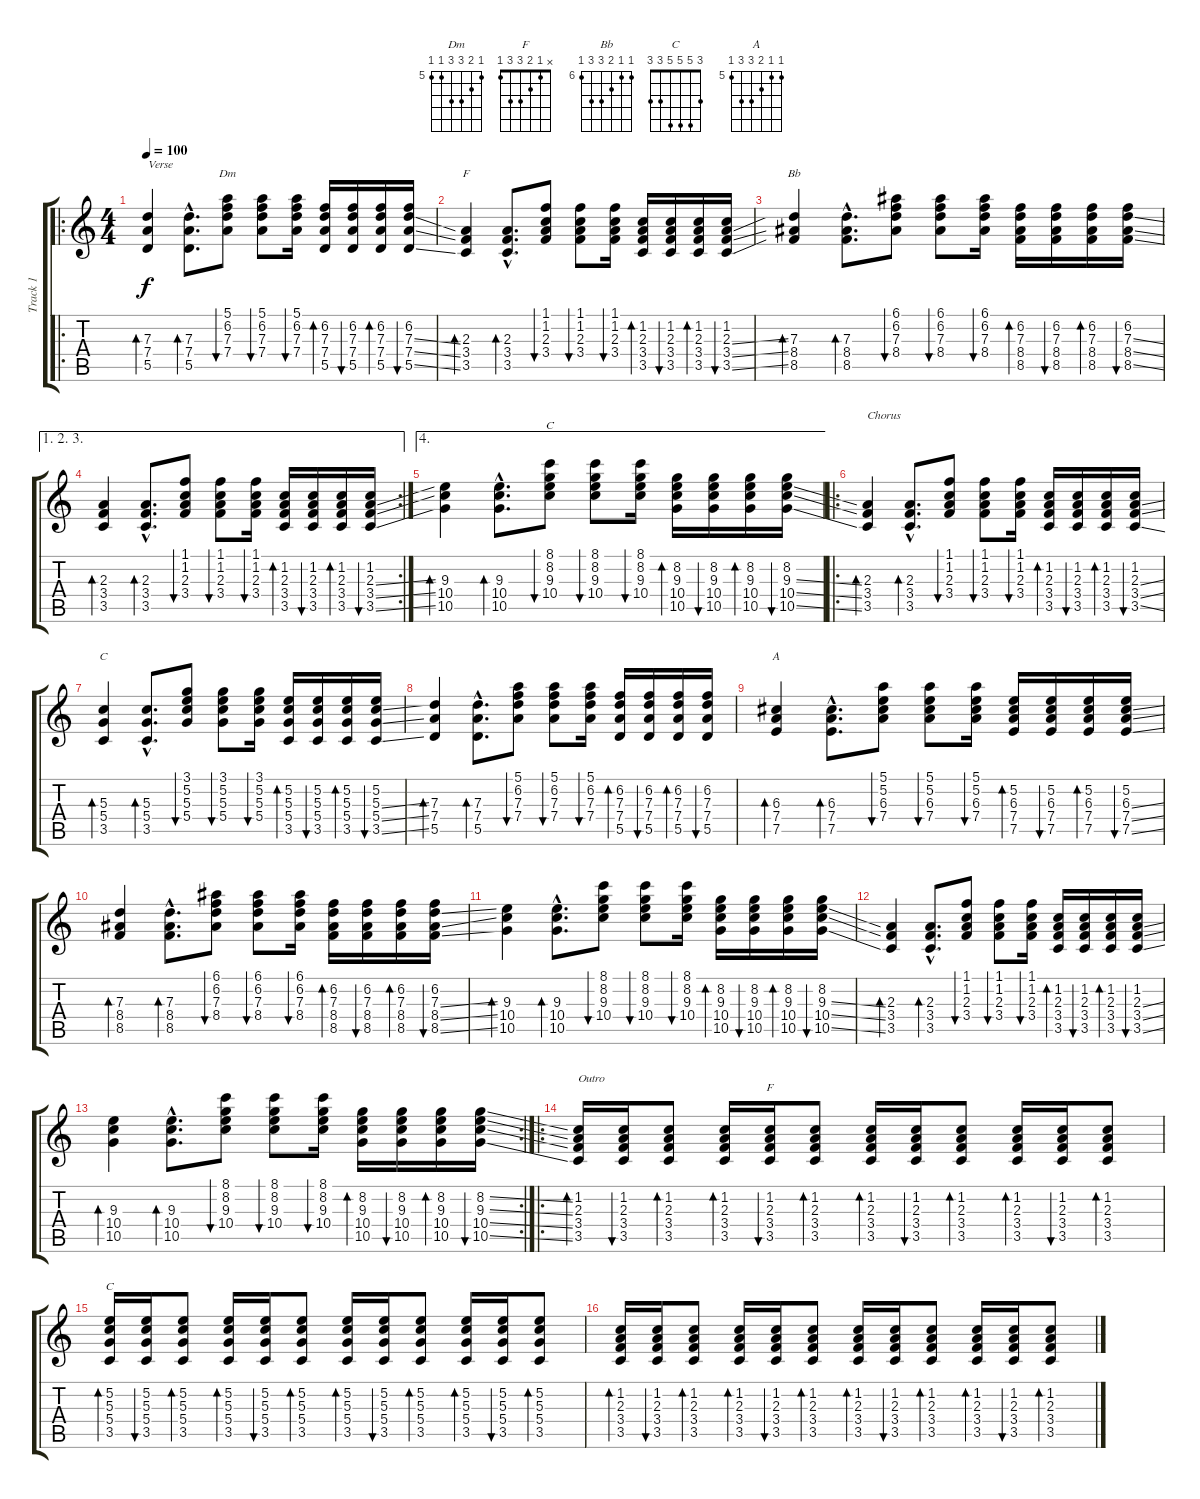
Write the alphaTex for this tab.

\track ("Track 1" "Track 1") {instrument acousticguitarnylon}
\staff {score tabs}
\tuning (E4 B3 G3 D3 A2 E2) {hide}
\chord ("Dm" 5 6 7 7 5 5) {firstfret 5}
\chord ("F" 1 1 2 3 3 1)
\chord ("Bb" 6 6 7 8 8 6) {firstfret 6}
\chord ("C" 8 8 9 10 10 8) {firstfret 8}
\chord ("C" 3 5 5 5 3 x)
\chord ("A" 5 5 6 7 7 5) {firstfret 5}
\chord ("F" x 1 2 3 3 1)
\chord ("C" 3 5 5 5 3 3)
\ro
\ts (4 4)
\tempo 100
\clef g2
\ks c
(7.3 7.4 5.5).4{bd 60 txt "Verse" dy f instrument acousticguitarnylon} (7.3{hac} 7.4{hac} 5.5{hac}).8{d bd 60} (5.1 6.2 7.3 7.4).8{bu 60 ch "Dm"} (5.1 6.2 7.3 7.4).8{bu 60} (5.1 6.2 7.3 7.4).16{bu 60} (6.2 7.3 7.4 5.5).16{bd 60} (6.2 7.3 7.4 5.5).16{bu 60} (6.2 7.3 7.4 5.5).16{bd 60} (6.2 7.3{ss} 7.4{ss} 5.5{ss}).16{bu 60} |
(2.3 3.4 3.5).4{bd 60 ch "F"} (2.3{hac} 3.4{hac} 3.5{hac}).8{d bd 60} (1.1 1.2 2.3 3.4).8{bu 60} (1.1 1.2 2.3 3.4).8{bu 60} (1.1 1.2 2.3 3.4).16{bu 60} (1.2 2.3 3.4 3.5).16{bd 60} (1.2 2.3 3.4 3.5).16{bu 60} (1.2 2.3 3.4 3.5).16{bd 60} (1.2 2.3{ss} 3.4{ss} 3.5{ss}).16{bu 60} |
(7.3 8.4 8.5).4{bd 60 ch "Bb"} (7.3{hac} 8.4{hac} 8.5{hac}).8{d bd 60} (6.1 6.2 7.3 8.4).8{bu 60} (6.1 6.2 7.3 8.4).8{bu 60} (6.1 6.2 7.3 8.4).16{bu 60} (6.2 7.3 8.4 8.5).16{bd 60} (6.2 7.3 8.4 8.5).16{bu 60} (6.2 7.3 8.4 8.5).16{bd 60} (6.2 7.3{ss} 8.4{ss} 8.5{ss}).16{bu 60} |
\ae (1 2 3)
\rc 2
(2.3 3.4 3.5).4{bd 60} (2.3{hac} 3.4{hac} 3.5{hac}).8{d bd 60} (1.1 1.2 2.3 3.4).8{bu 60} (1.1 1.2 2.3 3.4).8{bu 60} (1.1 1.2 2.3 3.4).16{bu 60} (1.2 2.3 3.4 3.5).16{bd 60} (1.2 2.3 3.4 3.5).16{bu 60} (1.2 2.3 3.4 3.5).16{bd 60} (1.2 2.3{ss} 3.4{ss} 3.5{ss}).16{bu 60} |
\ae 4
(9.3 10.4 10.5).4{bd 60} (9.3{hac} 10.4{hac} 10.5{hac}).8{d bd 60} (8.1 8.2 9.3 10.4).8{bu 60 ch "C"} (8.1 8.2 9.3 10.4).8{bu 60} (8.1 8.2 9.3 10.4).16{bu 60} (8.2 9.3 10.4 10.5).16{bd 60} (8.2 9.3 10.4 10.5).16{bu 60} (8.2 9.3 10.4 10.5).16{bd 60} (8.2 9.3{ss} 10.4{ss} 10.5{ss}).16{bu 60} |
\ro
(2.3 3.4 3.5).4{bd 60 txt "Chorus"} (2.3{hac} 3.4{hac} 3.5{hac}).8{d bd 60} (1.1 1.2 2.3 3.4).8{bu 60} (1.1 1.2 2.3 3.4).8{bu 60} (1.1 1.2 2.3 3.4).16{bu 60} (1.2 2.3 3.4 3.5).16{bd 60} (1.2 2.3 3.4 3.5).16{bu 60} (1.2 2.3 3.4 3.5).16{bd 60} (1.2 2.3{ss} 3.4{ss} 3.5{ss}).16{bu 60} |
(5.3 5.4 3.5).4{bd 60 ch "C"} (5.3{hac} 5.4{hac} 3.5{hac}).8{d bd 60} (3.1 5.2 5.3 5.4).8{bu 60} (3.1 5.2 5.3 5.4).8{bu 60} (3.1 5.2 5.3 5.4).16{bu 60} (5.2 5.3 5.4 3.5).16{bd 60} (5.2 5.3 5.4 3.5).16{bu 60} (5.2 5.3 5.4 3.5).16{bd 60} (5.2 5.3{ss} 5.4{ss} 3.5{ss}).16{bu 60} |
(7.3 7.4 5.5).4{bd 60} (7.3{hac} 7.4{hac} 5.5{hac}).8{d bd 60} (5.1 6.2 7.3 7.4).8{bu 60} (5.1 6.2 7.3 7.4).8{bu 60} (5.1 6.2 7.3 7.4).16{bu 60} (6.2 7.3 7.4 5.5).16{bd 60} (6.2 7.3 7.4 5.5).16{bu 60} (6.2 7.3 7.4 5.5).16{bd 60} (6.2 7.3 7.4 5.5).16{bu 60} |
(6.3 7.4 7.5).4{bd 60 ch "A"} (6.3{hac} 7.4{hac} 7.5{hac}).8{d bd 60} (5.1 5.2 6.3 7.4).8{bu 60} (5.1 5.2 6.3 7.4).8{bu 60} (5.1 5.2 6.3 7.4).16{bu 60} (5.2 6.3 7.4 7.5).16{bd 60} (5.2 6.3 7.4 7.5).16{bu 60} (5.2 6.3 7.4 7.5).16{bd 60} (5.2 6.3{ss} 7.4{ss} 7.5{ss}).16{bu 60} |
(7.3 8.4 8.5).4{bd 60} (7.3{hac} 8.4{hac} 8.5{hac}).8{d bd 60} (6.1 6.2 7.3 8.4).8{bu 60} (6.1 6.2 7.3 8.4).8{bu 60} (6.1 6.2 7.3 8.4).16{bu 60} (6.2 7.3 8.4 8.5).16{bd 60} (6.2 7.3 8.4 8.5).16{bu 60} (6.2 7.3 8.4 8.5).16{bd 60} (6.2 7.3{ss} 8.4{ss} 8.5{ss}).16{bu 60} |
(9.3 10.4 10.5).4{bd 60} (9.3{hac} 10.4{hac} 10.5{hac}).8{d bd 60} (8.1 8.2 9.3 10.4).8{bu 60} (8.1 8.2 9.3 10.4).8{bu 60} (8.1 8.2 9.3 10.4).16{bu 60} (8.2 9.3 10.4 10.5).16{bd 60} (8.2 9.3 10.4 10.5).16{bu 60} (8.2 9.3 10.4 10.5).16{bd 60} (8.2 9.3{ss} 10.4{ss} 10.5{ss}).16{bu 60} |
(2.3 3.4 3.5).4{bd 60} (2.3{hac} 3.4{hac} 3.5{hac}).8{d bd 60} (1.1 1.2 2.3 3.4).8{bu 60} (1.1 1.2 2.3 3.4).8{bu 60} (1.1 1.2 2.3 3.4).16{bu 60} (1.2 2.3 3.4 3.5).16{bd 60} (1.2 2.3 3.4 3.5).16{bu 60} (1.2 2.3 3.4 3.5).16{bd 60} (1.2 2.3{ss} 3.4{ss} 3.5{ss}).16{bu 60} |
\rc 2
(9.3 10.4 10.5).4{bd 60} (9.3{hac} 10.4{hac} 10.5{hac}).8{d bd 60} (8.1 8.2 9.3 10.4).8{bu 60} (8.1 8.2 9.3 10.4).8{bu 60} (8.1 8.2 9.3 10.4).16{bu 60} (8.2 9.3 10.4 10.5).16{bd 60} (8.2 9.3 10.4 10.5).16{bu 60} (8.2 9.3 10.4 10.5).16{bd 60} (8.2{ss} 9.3{ss} 10.4{ss} 10.5{ss}).16{bu 60} |
\ro
(1.2 2.3 3.4 3.5).16{bd 60 txt "Outro"} (1.2 2.3 3.4 3.5).16{bu 60} (1.2 2.3 3.4 3.5).8{bd 60} (1.2 2.3 3.4 3.5).16{bd 60} (1.2 2.3 3.4 3.5).16{bu 60 ch "F"} (1.2 2.3 3.4 3.5).8{bd 60} (1.2 2.3 3.4 3.5).16{bd 60} (1.2 2.3 3.4 3.5).16{bu 60} (1.2 2.3 3.4 3.5).8{bd 60} (1.2 2.3 3.4 3.5).16{bd 60} (1.2 2.3 3.4 3.5).16{bu 60} (1.2 2.3 3.4 3.5).8{bd 60} |
(5.2 5.3 5.4 3.5).16{bd 60 ch "C"} (5.2 5.3 5.4 3.5).16{bu 60} (5.2 5.3 5.4 3.5).8{bd 60} (5.2 5.3 5.4 3.5).16{bd 60} (5.2 5.3 5.4 3.5).16{bu 60} (5.2 5.3 5.4 3.5).8{bd 60} (5.2 5.3 5.4 3.5).16{bd 60} (5.2 5.3 5.4 3.5).16{bu 60} (5.2 5.3 5.4 3.5).8{bd 60} (5.2 5.3 5.4 3.5).16{bd 60} (5.2 5.3 5.4 3.5).16{bu 60} (5.2 5.3 5.4 3.5).8{bd 60} |
(1.2 2.3 3.4 3.5).16{bd 60} (1.2 2.3 3.4 3.5).16{bu 60} (1.2 2.3 3.4 3.5).8{bd 60} (1.2 2.3 3.4 3.5).16{bd 60} (1.2 2.3 3.4 3.5).16{bu 60} (1.2 2.3 3.4 3.5).8{bd 60} (1.2 2.3 3.4 3.5).16{bd 60} (1.2 2.3 3.4 3.5).16{bu 60} (1.2 2.3 3.4 3.5).8{bd 60} (1.2 2.3 3.4 3.5).16{bd 60} (1.2 2.3 3.4 3.5).16{bu 60} (1.2 2.3 3.4 3.5).8{bd 60}
